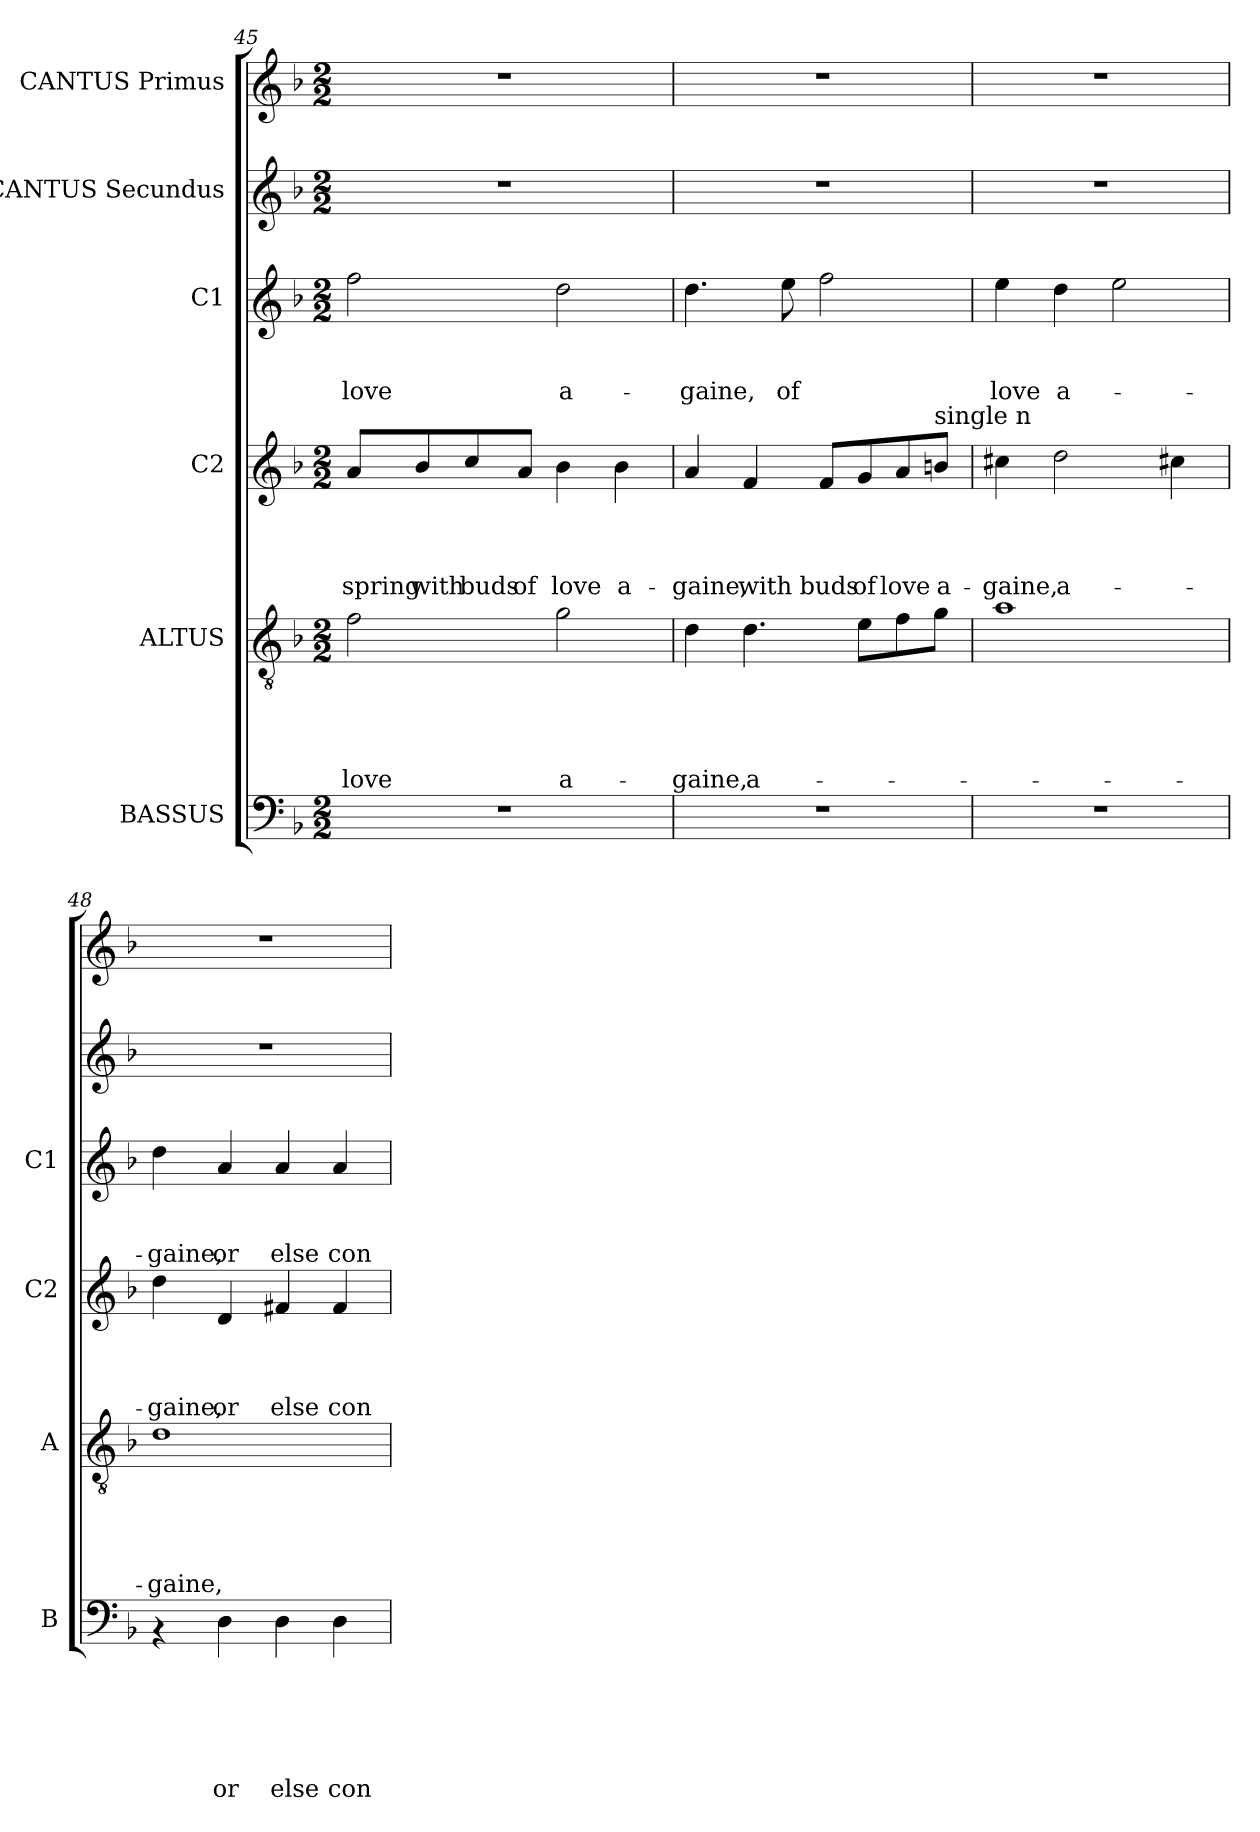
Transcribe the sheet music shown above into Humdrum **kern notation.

**kern	**text	**text	**text	**text	**text	**text	**kern	**text	**text	**text	**text	**text	**kern	**text	**text	**text	**text	**kern	**text	**text	**text	**kern	**kern
*part6	*part6	*part6	*part6	*part6	*part6	*part6	*part5	*part5	*part5	*part5	*part5	*part5	*part4	*part4	*part4	*part4	*part4	*part3	*part3	*part3	*part3	*part2	*part1
*staff6	*staff6	*staff6	*staff6	*staff6	*staff6	*staff6	*staff5	*staff5	*staff5	*staff5	*staff5	*staff5	*staff4	*staff4	*staff4	*staff4	*staff4	*staff3	*staff3	*staff3	*staff3	*staff2	*staff1
*I"BASSUS	*	*	*	*	*	*	*I"ALTUS	*	*	*	*	*	*I"C2	*	*	*	*	*I"C1	*	*	*	*I"CANTUS Secundus	*I"CANTUS Primus
*I'B	*	*	*	*	*	*	*I'A	*	*	*	*	*	*I'C2	*	*	*	*	*I'C1	*	*	*	*	*
*clefF4	*	*	*	*	*	*	*clefGv2	*	*	*	*	*	*clefG2	*	*	*	*	*clefG2	*	*	*	*clefG2	*clefG2
*k[b-]	*	*	*	*	*	*	*k[b-]	*	*	*	*	*	*k[b-]	*	*	*	*	*k[b-]	*	*	*	*k[b-]	*k[b-]
*F:	*	*	*	*	*	*	*F:	*	*	*	*	*	*F:	*	*	*	*	*F:	*	*	*	*F:	*F:
*M2/2	*	*	*	*	*	*	*M2/2	*	*	*	*	*	*M2/2	*	*	*	*	*M2/2	*	*	*	*M2/2	*M2/2
=45	=45	=45	=45	=45	=45	=45	=45	=45	=45	=45	=45	=45	=45	=45	=45	=45	=45	=45	=45	=45	=45	=45	=45
!	!	!	!	!	!	!	!	!	!	!	!	!LO:LY:b	!	!	!	!	!LO:LY:b	!	!	!	!LO:LY:b	!	!
1r	.	.	.	.	.	.	2f\	.	.	.	.	love	8a/L	.	.	.	spring	2ff\	.	.	love	1r	1r
!	!	!	!	!	!	!	!	!	!	!	!	!	!	!	!	!	!LO:LY:b	!	!	!	!	!	!
.	.	.	.	.	.	.	.	.	.	.	.	.	8b-/	.	.	.	with	.	.	.	.	.	.
!	!	!	!	!	!	!	!	!	!	!	!	!	!	!	!	!	!LO:LY:b	!	!	!	!	!	!
.	.	.	.	.	.	.	.	.	.	.	.	.	8cc/	.	.	.	buds	.	.	.	.	.	.
!	!	!	!	!	!	!	!	!	!	!	!	!	!	!	!	!	!LO:LY:b	!	!	!	!	!	!
.	.	.	.	.	.	.	.	.	.	.	.	.	8a/J	.	.	.	of	.	.	.	.	.	.
!	!	!	!	!	!	!	!	!	!	!	!	!LO:LY:b	!	!	!	!	!LO:LY:b	!	!	!	!LO:LY:b	!	!
.	.	.	.	.	.	.	2g\	.	.	.	.	a-	4b-\	.	.	.	love	2dd\	.	.	a-	.	.
!	!	!	!	!	!	!	!	!	!	!	!	!	!	!	!	!	!LO:LY:b	!	!	!	!	!	!
.	.	.	.	.	.	.	.	.	.	.	.	.	4b-\	.	.	.	a-	.	.	.	.	.	.
!!LO:LB:g=z
=46	=46	=46	=46	=46	=46	=46	=46	=46	=46	=46	=46	=46	=46	=46	=46	=46	=46	=46	=46	=46	=46	=46	=46
!	!	!	!	!	!	!	!	!	!	!	!	!LO:LY:b	!	!	!	!	!LO:LY:b	!	!	!	!LO:LY:b	!	!
1r	.	.	.	.	.	.	4d\	.	.	.	.	-gaine,	4a/	.	.	.	-gaine,	4.dd\	.	.	-gaine,	1r	1r
!	!	!	!	!	!	!	!	!	!	!	!	!LO:LY:b	!	!	!	!	!LO:LY:b	!	!	!	!	!	!
.	.	.	.	.	.	.	4.d\	.	.	.	.	a-	4f/	.	.	.	with	.	.	.	.	.	.
!	!	!	!	!	!	!	!	!	!	!	!	!	!	!	!	!	!	!	!	!	!LO:LY:b	!	!
.	.	.	.	.	.	.	.	.	.	.	.	.	.	.	.	.	.	8ee\	.	.	of	.	.
!	!	!	!	!	!	!	!	!	!	!	!	!	!	!	!	!	!LO:LY:b	!	!	!	!	!	!
.	.	.	.	.	.	.	.	.	.	.	.	.	8f/L	.	.	.	buds	2ff\	.	.	.	.	.
!	!	!	!	!	!	!	!	!	!	!	!	!	!	!	!	!	!LO:LY:b	!	!	!	!	!	!
.	.	.	.	.	.	.	8e\L	.	.	.	.	.	8g/	.	.	.	of	.	.	.	.	.	.
!	!	!	!	!	!	!	!	!	!	!	!	!	!	!	!	!	!LO:LY:b	!	!	!	!	!	!
.	.	.	.	.	.	.	8f\	.	.	.	.	.	8a/	.	.	.	love	.	.	.	.	.	.
!	!	!	!	!	!	!	!	!	!	!	!	!	!LO:TX:a:t=single n	!	!	!	!	!	!	!	!	!	!
!	!	!	!	!	!	!	!	!	!	!	!	!	!	!	!	!	!LO:LY:b	!	!	!	!	!	!
.	.	.	.	.	.	.	8g\J	.	.	.	.	.	8b/J	.	.	.	a-	.	.	.	.	.	.
=47	=47	=47	=47	=47	=47	=47	=47	=47	=47	=47	=47	=47	=47	=47	=47	=47	=47	=47	=47	=47	=47	=47	=47
!	!	!	!	!	!	!	!	!	!	!	!	!	!	!	!	!	!LO:LY:b	!	!	!	!LO:LY:b	!	!
1r	.	.	.	.	.	.	1a	.	.	.	.	.	4cc#X\	.	.	.	-gaine,	4ee\	.	.	love	1r	1r
!	!	!	!	!	!	!	!	!	!	!	!	!	!	!	!	!	!LO:LY:b	!	!	!	!LO:LY:b	!	!
.	.	.	.	.	.	.	.	.	.	.	.	.	2dd\	.	.	.	a-	4dd\	.	.	a-	.	.
.	.	.	.	.	.	.	.	.	.	.	.	.	.	.	.	.	.	2ee\	.	.	.	.	.
.	.	.	.	.	.	.	.	.	.	.	.	.	4cc#X\	.	.	.	.	.	.	.	.	.	.
=48	=48	=48	=48	=48	=48	=48	=48	=48	=48	=48	=48	=48	=48	=48	=48	=48	=48	=48	=48	=48	=48	=48	=48
!	!	!	!	!	!	!	!	!	!	!	!	!LO:LY:b	!	!	!	!	!LO:LY:b	!	!	!	!LO:LY:b	!	!
4rAA	.	.	.	.	.	.	1d	.	.	.	.	-gaine,	4dd\	.	.	.	-gaine,	4dd\	.	.	-gaine,	1r	1r
!	!	!	!	!	!	!LO:LY:b	!	!	!	!	!	!	!	!	!	!	!LO:LY:b	!	!	!	!LO:LY:b	!	!
4D\	.	.	.	.	.	or	.	.	.	.	.	.	4d/	.	.	.	or	4a/	.	.	or	.	.
!	!	!	!	!	!	!LO:LY:b	!	!	!	!	!	!	!	!	!	!	!LO:LY:b	!	!	!	!LO:LY:b	!	!
4D\	.	.	.	.	.	else	.	.	.	.	.	.	4f#X/	.	.	.	else	4a/	.	.	else	.	.
!	!	!	!	!	!	!LO:LY:b	!	!	!	!	!	!	!	!	!	!	!LO:LY:b	!	!	!	!LO:LY:b	!	!
4D\	.	.	.	.	.	con-	.	.	.	.	.	.	4f#/	.	.	.	con-	4a/	.	.	con-	.	.
=	=	=	=	=	=	=	=	=	=	=	=	=	=	=	=	=	=	=	=	=	=	=	=
*-	*-	*-	*-	*-	*-	*-	*-	*-	*-	*-	*-	*-	*-	*-	*-	*-	*-	*-	*-	*-	*-	*-	*-
